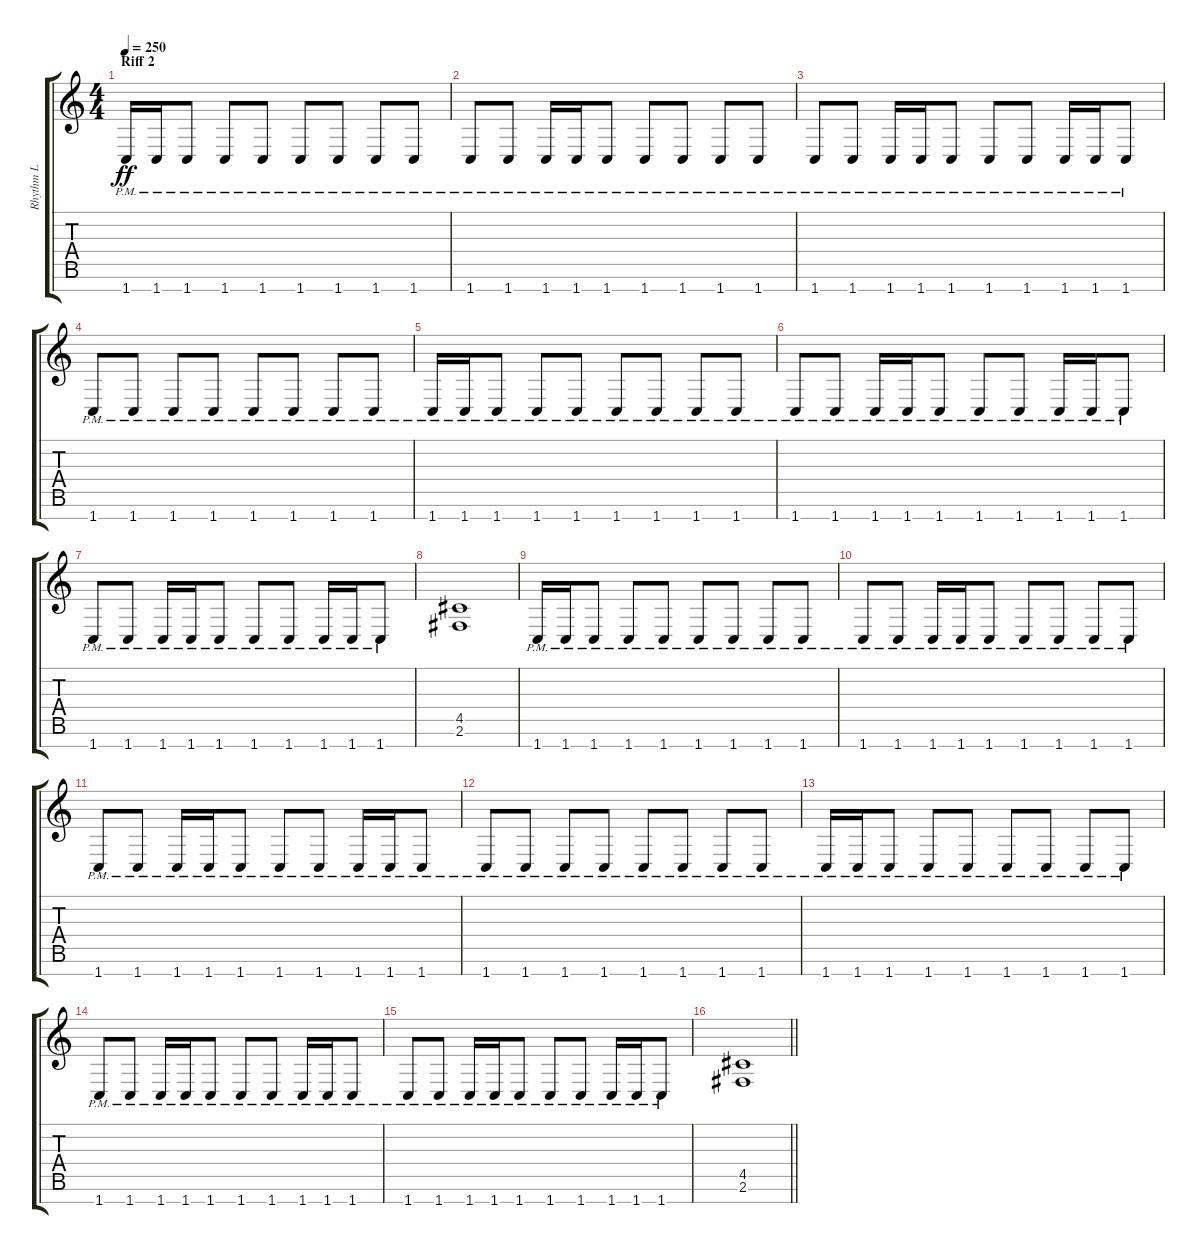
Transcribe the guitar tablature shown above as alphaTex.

\track ("Rhythm L" "Rhythm L") {instrument distortionguitar}
\staff {score tabs}
\tuning (E4 B3 G3 D3 A2 E2 B1) {hide}
\ts (4 4)
\section ("" "Riff 2")
\tempo 250
\clef g2
\ks c
1.7{pm}.16{dy ff} 1.7{pm}.16 1.7{pm}.8 1.7{pm}.8 1.7{pm}.8 1.7{pm}.8 1.7{pm}.8 1.7{pm}.8 1.7{pm}.8 |
1.7{pm}.8 1.7{pm}.8 1.7{pm}.16 1.7{pm}.16 1.7{pm}.8 1.7{pm}.8 1.7{pm}.8 1.7{pm}.8 1.7{pm}.8 |
1.7{pm}.8 1.7{pm}.8 1.7{pm}.16 1.7{pm}.16 1.7{pm}.8 1.7{pm}.8 1.7{pm}.8 1.7{pm}.16 1.7{pm}.16 1.7{pm}.8 |
1.7{pm}.8 1.7{pm}.8 1.7{pm}.8 1.7{pm}.8 1.7{pm}.8 1.7{pm}.8 1.7{pm}.8 1.7{pm}.8 |
1.7{pm}.16 1.7{pm}.16 1.7{pm}.8 1.7{pm}.8 1.7{pm}.8 1.7{pm}.8 1.7{pm}.8 1.7{pm}.8 1.7{pm}.8 |
1.7{pm}.8 1.7{pm}.8 1.7{pm}.16 1.7{pm}.16 1.7{pm}.8 1.7{pm}.8 1.7{pm}.8 1.7{pm}.16 1.7{pm}.16 1.7{pm}.8 |
1.7{pm}.8 1.7{pm}.8 1.7{pm}.16 1.7{pm}.16 1.7{pm}.8 1.7{pm}.8 1.7{pm}.8 1.7{pm}.16 1.7{pm}.16 1.7{pm}.8 |
(4.5 2.6).1 |
1.7{pm}.16 1.7{pm}.16 1.7{pm}.8 1.7{pm}.8 1.7{pm}.8 1.7{pm}.8 1.7{pm}.8 1.7{pm}.8 1.7{pm}.8 |
1.7{pm}.8 1.7{pm}.8 1.7{pm}.16 1.7{pm}.16 1.7{pm}.8 1.7{pm}.8 1.7{pm}.8 1.7{pm}.8 1.7{pm}.8 |
1.7{pm}.8 1.7{pm}.8 1.7{pm}.16 1.7{pm}.16 1.7{pm}.8 1.7{pm}.8 1.7{pm}.8 1.7{pm}.16 1.7{pm}.16 1.7{pm}.8 |
1.7{pm}.8 1.7{pm}.8 1.7{pm}.8 1.7{pm}.8 1.7{pm}.8 1.7{pm}.8 1.7{pm}.8 1.7{pm}.8 |
1.7{pm}.16 1.7{pm}.16 1.7{pm}.8 1.7{pm}.8 1.7{pm}.8 1.7{pm}.8 1.7{pm}.8 1.7{pm}.8 1.7{pm}.8 |
1.7{pm}.8 1.7{pm}.8 1.7{pm}.16 1.7{pm}.16 1.7{pm}.8 1.7{pm}.8 1.7{pm}.8 1.7{pm}.16 1.7{pm}.16 1.7{pm}.8 |
1.7{pm}.8 1.7{pm}.8 1.7{pm}.16 1.7{pm}.16 1.7{pm}.8 1.7{pm}.8 1.7{pm}.8 1.7{pm}.16 1.7{pm}.16 1.7{pm}.8 |
\barLineRight lightlight
(4.5 2.6).1
